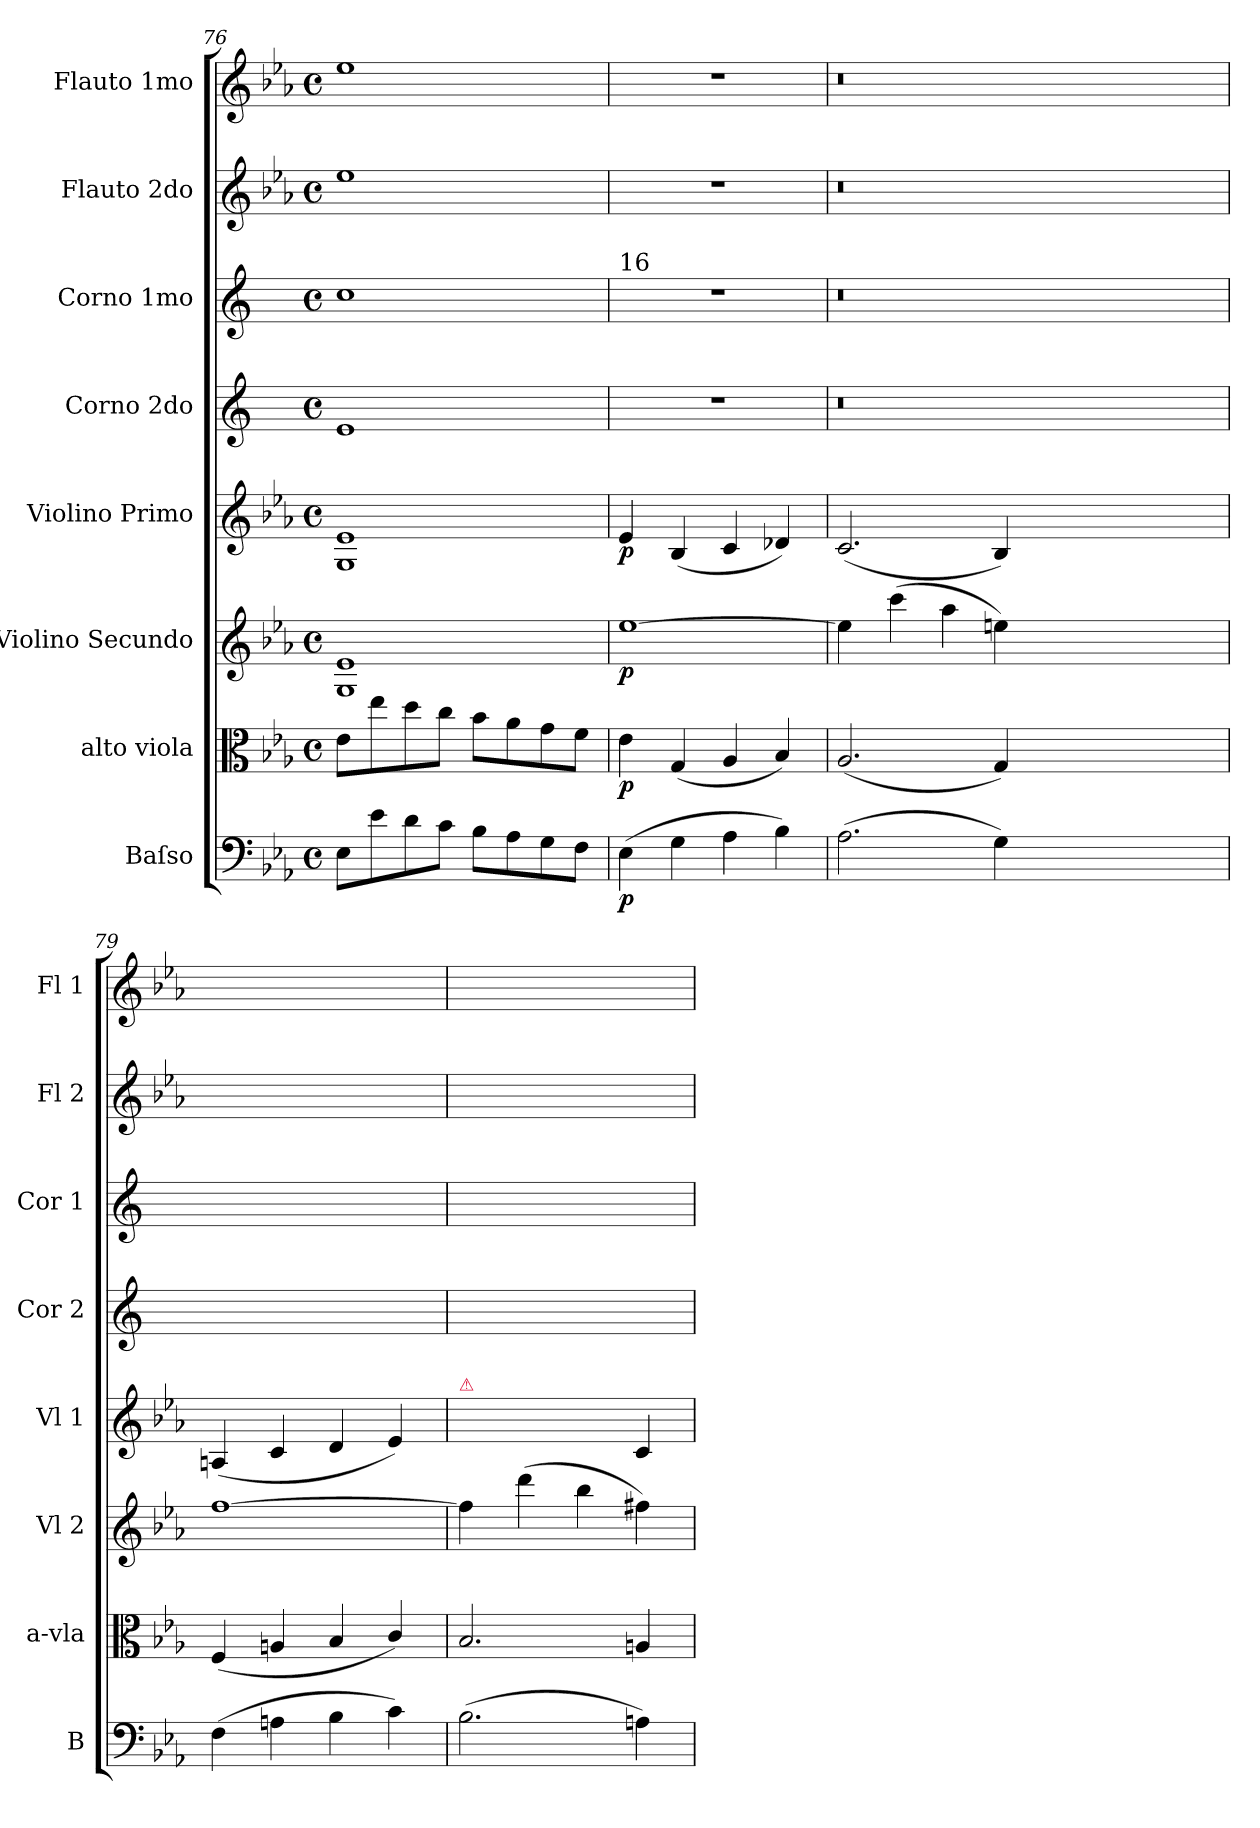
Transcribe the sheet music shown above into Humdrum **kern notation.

**kern	**dynam	**kern	**dynam	**kern	**dynam	**kern	**dynam	**kern	**kern	**kern	**kern
*part8	*part8	*part7	*part7	*part6	*part6	*part5	*part5	*part4	*part3	*part2	*part1
*staff8	*staff8	*staff7	*staff7	*staff6	*staff6	*staff5	*staff5	*staff4	*staff3	*staff2	*staff1
*I"Baſso	*	*I"alto viola	*	*I"Violino Secundo	*	*I"Violino Primo	*	*I"Corno 2do	*I"Corno 1mo	*I"Flauto 2do	*I"Flauto 1mo
*I'B	*	*I'a-vla	*	*I'Vl 2	*	*I'Vl 1	*	*I'Cor 2	*I'Cor 1	*I'Fl 2	*I'Fl 1
*clefF4	*	*clefC3	*	*clefG2	*	*clefG2	*	*clefG2	*clefG2	*clefG2	*clefG2
*	*	*	*	*	*	*	*	*ITrd-2c-3	*ITrd-2c-3	*	*
*k[b-e-a-]	*	*k[b-e-a-]	*	*k[b-e-a-]	*	*k[b-e-a-]	*	*k[b-e-a-]	*k[b-e-a-]	*k[b-e-a-]	*k[b-e-a-]
*E-:	*	*E-:	*	*E-:	*	*E-:	*	*	*	*E-:	*E-:
*M4/4	*	*M4/4	*	*M4/4	*	*M4/4	*	*M4/4	*M4/4	*M4/4	*M4/4
*met(c)	*	*met(c)	*	*met(c)	*	*met(c)	*	*met(c)	*met(c)	*met(c)	*met(c)
=76	=76	=76	=76	=76	=76	=76	=76	=76	=76	=76	=76
8E-\L	.	8e-\L	.	1G/ 1e-/	.	1G/ 1e-/	.	1g/	1ee-\	1ee-\	1ee-\
8e-\	.	8ee-\	.	.	.	.	.	.	.	.	.
8d\	.	8dd\	.	.	.	.	.	.	.	.	.
8c\J	.	8cc\J	.	.	.	.	.	.	.	.	.
8B-\L	.	8b-\L	.	.	.	.	.	.	.	.	.
8A-\	.	8a-\	.	.	.	.	.	.	.	.	.
8G\	.	8g\	.	.	.	.	.	.	.	.	.
8F\J	.	8f\J	.	.	.	.	.	.	.	.	.
=77	=77	=77	=77	=77	=77	=77	=77	=77	=77	=77	=77
!	!	!	!	!	!	!	!	!	!LO:TX:a:t=16	!	!
(4E-\	p	4e-\	p	[1ee-\	p	4e-/	p	1r	1r	1r	1r
4G\	.	(4G/	.	.	.	(4B-/	.	.	.	.	.
4A-\	.	4A-/	.	.	.	4c/	.	.	.	.	.
4B-\)	.	4B-/)	.	.	.	4d-X/)	.	.	.	.	.
=78	=78	=78	=78	=78	=78	=78	=78	=78	=78	=78	=78
(2.A-\	.	(2.A-/	.	4ee-\]	.	(2.c/	.	0.r	0.r	0.r	0.r
.	.	.	.	(4ccc\	.	.	.	.	.	.	.
.	.	.	.	4aa-\	.	.	.	.	.	.	.
4G\)	.	4G/)	.	4een\)	.	4B-/)	.	.	.	.	.
0ryy	.	0ryy	.	0ryy	.	0ryy	.	.	.	.	.
=79	=79	=79	=79	=79	=79	=79	=79	=79	=79	=79	=79
(4F\	.	(4F/	.	[1ff\	.	(4An/	.	1ryy	1ryy	1ryy	1ryy
4An\	.	4An/	.	.	.	4c/	.	.	.	.	.
4B-\	.	4B-/	.	.	.	4d/	.	.	.	.	.
4c\)	.	4c/)	.	.	.	4e-/)	.	.	.	.	.
=80	=80	=80	=80	=80	=80	=80	=80	=80	=80	=80	=80
!	!	!	!	!	!	!LO:TX:a:color=crimson:t=⚠	!	!	!	!	!
(2.B-\	.	2.B-/	.	4ff\]	.	2.d/yy	.	1ryy	1ryy	1ryy	1ryy
.	.	.	.	(4ddd\	.	.	.	.	.	.	.
.	.	.	.	4bb-\	.	.	.	.	.	.	.
4An\)	.	4An/	.	4ff#X\)	.	4c/	.	.	.	.	.
=	=	=	=	=	=	=	=	=	=	=	=
*-	*-	*-	*-	*-	*-	*-	*-	*-	*-	*-	*-
